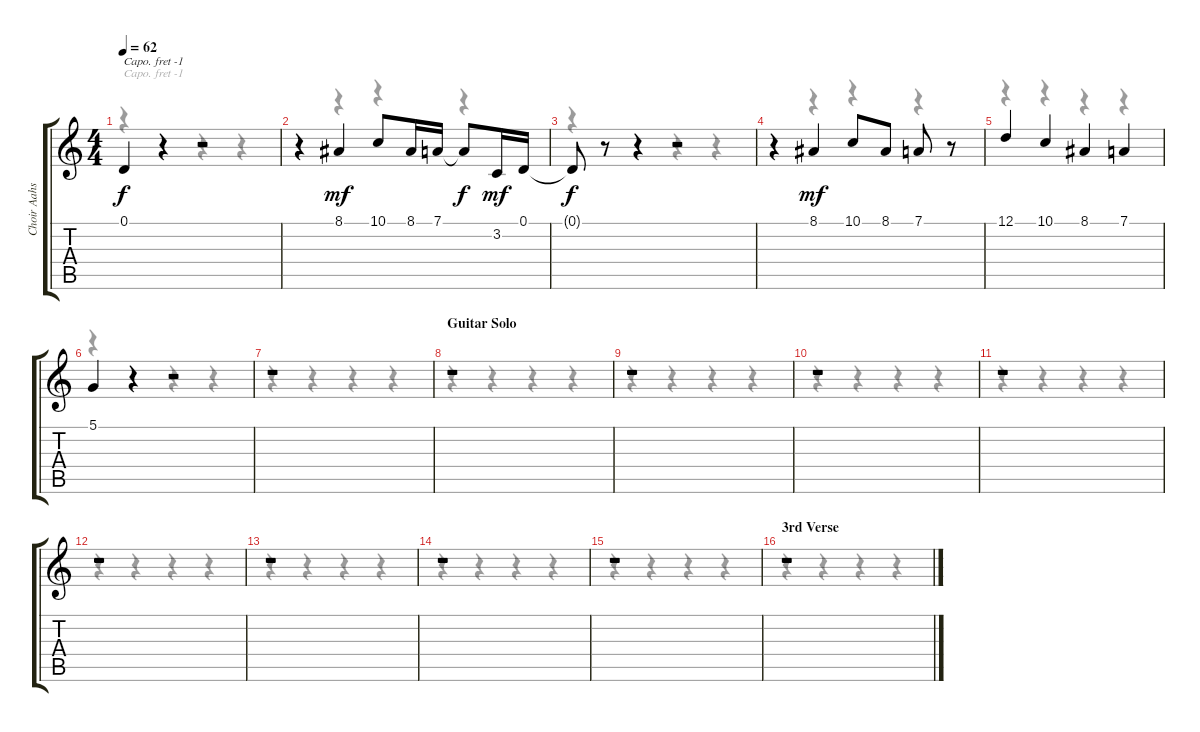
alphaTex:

\track ("Choir Aahs (Duff_Izzy)" "Choir Aahs") {instrument choiraahs}
\staff {score tabs}
\capo -1
\tuning (Eb4 Bb3 Gb3 Db3 Ab2 Eb2) {hide}
\voice
\ts (4 4)
\tempo 62
\clef g2
\ks c
0.1{t}.4{dy f} r.4 r.2 |
r.4 8.1.4{dy mf} 10.1.8 8.1.16 7.1.16 7.1{t}.8{dy f} 3.2.16{dy mf} 0.1.16 |
0.1{t}.8{dy f} r.8 r.4 r.2 |
r.4 8.1.4{dy mf} 10.1.8 8.1.8 7.1.8 r.8 |
12.1.4 10.1.4 8.1.4 7.1.4 |
5.1.4 r.4 r.2 |
r.1 |
\section ("" "Guitar Solo")
r.1 |
r.1 |
r.1 |
r.1 |
r.1 |
r.1 |
r.1 |
r.1 |
\section ("" "3rd Verse")
r.1
\voice
\clef g2
\ottava regular
\simile none
\ks c
r.4{dy f} r.4 r.4 r.4 |
r.4 r.4 r.4 r.4 |
r.4 r.4 r.4 r.4 |
r.4 r.4 r.4 r.4 |
r.4 r.4 r.4 r.4 |
r.4 r.4 r.4 r.4 |
r.4 r.4 r.4 r.4 |
r.4 r.4 r.4 r.4 |
r.4 r.4 r.4 r.4 |
r.4 r.4 r.4 r.4 |
r.4 r.4 r.4 r.4 |
r.4 r.4 r.4 r.4 |
r.4 r.4 r.4 r.4 |
r.4 r.4 r.4 r.4 |
r.4 r.4 r.4 r.4 |
r.4 r.4 r.4 r.4
